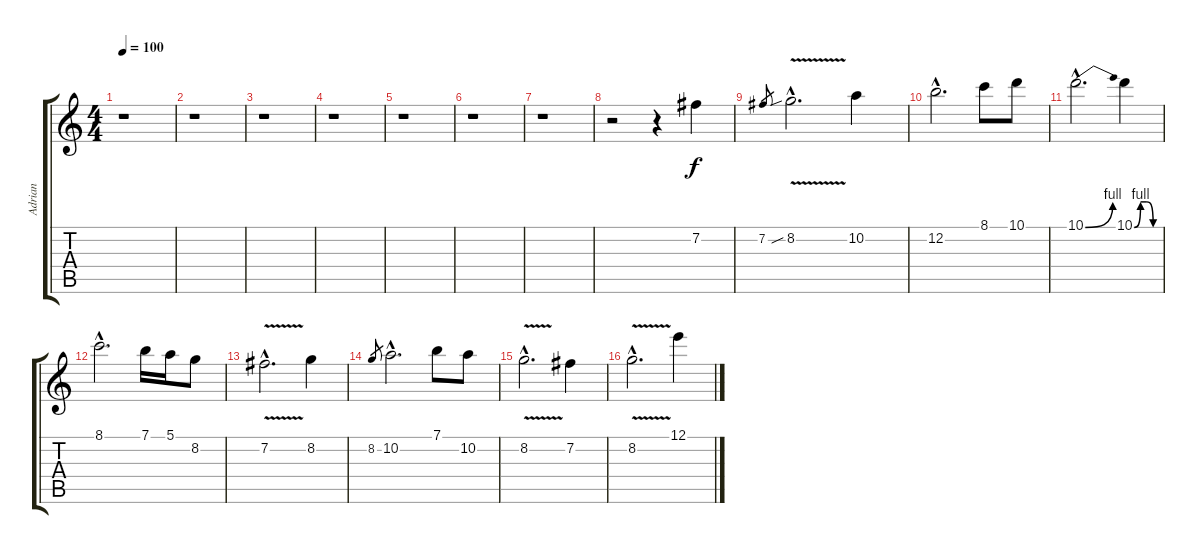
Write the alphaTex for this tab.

\track ("Adrian " "Adrian ") {instrument distortionguitar}
\staff {score tabs}
\tuning (E4 B3 G3 D3 A2 E2) {hide}
\ts (4 4)
\tempo 100
\clef g2
\ks c
r.1{dy f instrument distortionguitar} |
r.1 |
r.1 |
r.1 |
r.1 |
r.1 |
r.1 |
r.2 r.4 7.2.4 |
7.2.8{gr} 8.2{v sib hac}.2{d} 10.2.4 |
12.2{hac}.2{d} 8.1.8 10.1.8 |
10.1{be (bend 0 0 60 4) hac}.2{d} 10.1{be (custom 0 0 15 4 30 4 45 0 60 0)}.4 |
8.1{hac}.2{d} 7.1.16 5.1.16 8.2.8 |
7.2{v hac}.2{d} 8.2.4 |
8.2.8{gr} 10.2{hac}.2{d} 7.1.8 10.2.8 |
8.2{v hac}.2{d} 7.2.4 |
8.2{v hac}.2{d} 12.1.4
